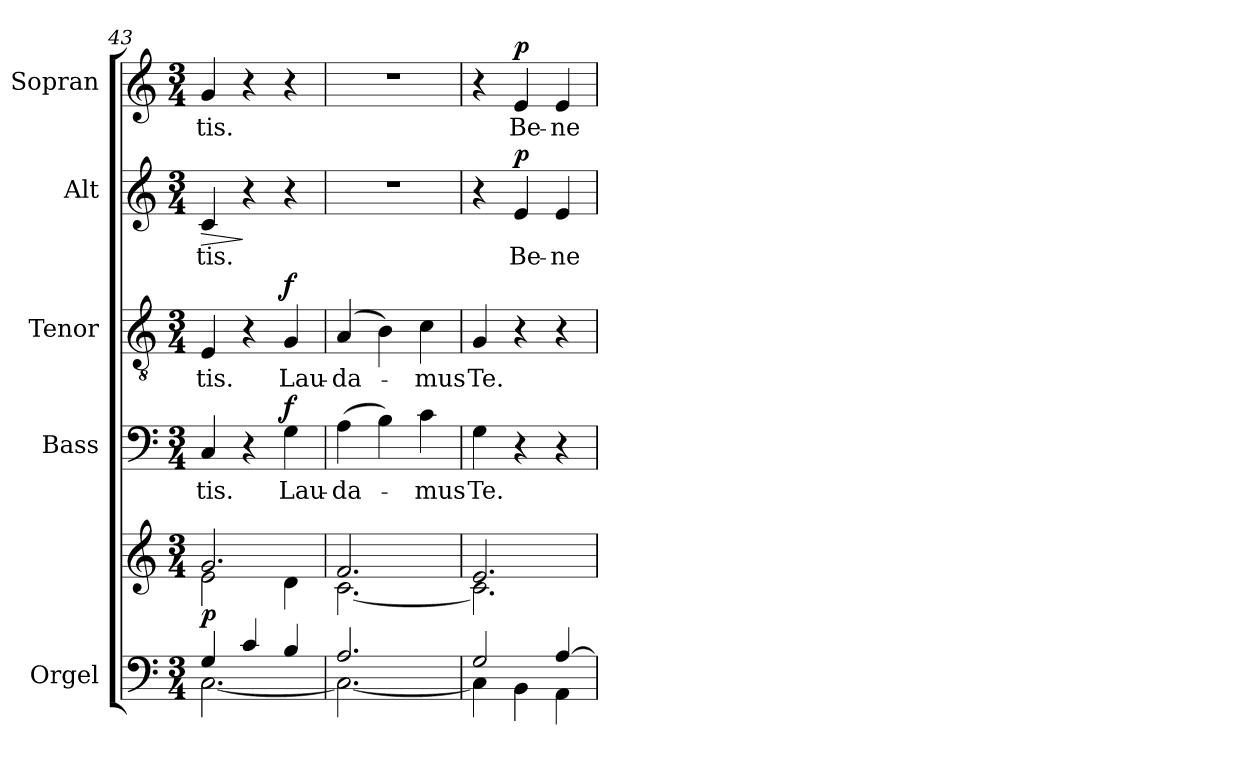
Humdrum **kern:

**kern	**kern	**dynam	**kern	**text	**dynam	**kern	**text	**dynam	**kern	**text	**dynam	**kern	**text	**dynam
*part5	*part5	*part5	*part4	*part4	*part4	*part3	*part3	*part3	*part2	*part2	*part2	*part1	*part1	*part1
*staff6	*staff5	*staff5/6	*staff4	*staff4	*staff4	*staff3	*staff3	*staff3	*staff2	*staff2	*staff2	*staff1	*staff1	*staff1
*I"Orgel	*	*	*I"Bass	*	*	*I"Tenor	*	*	*I"Alt	*	*	*I"Sopran	*	*
*I'Org.	*	*	*I'B.	*	*	*I'T.	*	*	*I'A.	*	*	*I'S.	*	*
*clefF4	*clefG2	*	*clefF4	*	*	*clefGv2	*	*	*clefG2	*	*	*clefG2	*	*
*k[]	*k[]	*	*k[]	*	*	*k[]	*	*	*k[]	*	*	*k[]	*	*
*C:	*C:	*	*C:	*	*	*C:	*	*	*C:	*	*	*C:	*	*
*M3/4	*M3/4	*	*M3/4	*	*	*M3/4	*	*	*M3/4	*	*	*M3/4	*	*
=43	=43	=43	=43	=43	=43	=43	=43	=43	=43	=43	=43	=43	=43	=43
*^	*^	*	*	*	*	*	*	*	*	*	*	*	*	*
!	!	!	!	!LO:DY:b	!	!LO:LY:b	!	!	!LO:LY:b	!	!	!LO:LY:b	!LO:HP:b	!	!LO:LY:b	!
4G/	[<2.C\	2.g/	2e\	p	4C/	-tis.	.	4E/	-tis.	.	4c/	-tis.	>	4g/	-tis.	.
4c/	.	.	.	.	4r	.	.	4r	.	.	4r	.	]	4r	.	.
!	!	!	!	!	!	!LO:LY:b	!LO:DY:a	!	!LO:LY:b	!LO:DY:a	!	!	!	!	!	!
4B/	.	.	4d\	.	4G\	Lau-	f	4G/	Lau-	f	4r	.	.	4r	.	.
=44	=44	=44	=44	=44	=44	=44	=44	=44	=44	=44	=44	=44	=44	=44	=44	=44
!	!	!	!	!	!	!LO:LY:b	!	!	!LO:LY:b	!	!	!	!	!	!	!
2.A/	2.C\_	2.f/	[<2.c\	.	(>4A\	-da-	.	(4A/	-da-	.	2.r	.	.	2.r	.	.
.	.	.	.	.	4B\)	.	.	4B\)	.	.	.	.	.	.	.	.
!	!	!	!	!	!	!LO:LY:b	!	!	!LO:LY:b	!	!	!	!	!	!	!
.	.	.	.	.	4c\	-mus	.	4c\	-mus	.	.	.	.	.	.	.
=45	=45	=45	=45	=45	=45	=45	=45	=45	=45	=45	=45	=45	=45	=45	=45	=45
!	!	!	!	!	!	!LO:LY:b	!	!	!LO:LY:b	!	!	!	!	!	!	!
2G/	4C\]	2.e/	2.c\]	.	4G\	Te.	.	4G/	Te.	.	4r	.	.	4r	.	.
!	!	!	!	!	!	!	!	!	!	!	!	!LO:LY:b	!LO:DY:a	!	!LO:LY:b	!LO:DY:a
.	4BB\	.	.	.	4r	.	.	4r	.	.	4e/	Be-	p	4e/	Be-	p
!	!	!	!	!	!	!	!	!	!	!	!	!LO:LY:b	!	!	!LO:LY:b	!
[>4A/	4AA\	.	.	.	4r	.	.	4r	.	.	4e/	-ne-	.	4e/	-ne-	.
*v	*v	*	*	*	*	*	*	*	*	*	*	*	*	*	*	*
*	*v	*v	*	*	*	*	*	*	*	*	*	*	*	*	*
=	=	=	=	=	=	=	=	=	=	=	=	=	=	=
*-	*-	*-	*-	*-	*-	*-	*-	*-	*-	*-	*-	*-	*-	*-
